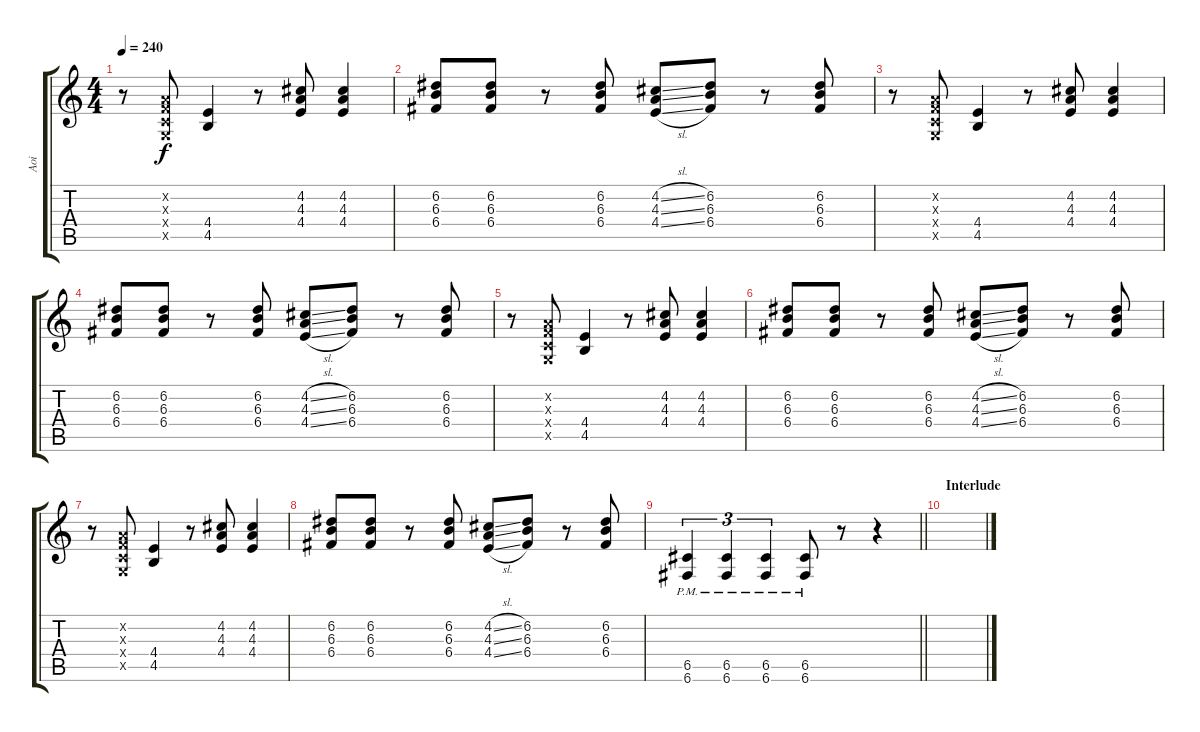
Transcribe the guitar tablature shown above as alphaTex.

\track ("Aoi" "Aoi") {instrument distortionguitar}
\staff {score tabs}
\tuning (D4 A3 F3 C3 G2 C2) {hide}
\ts (4 4)
\tempo 240
\clef g2
\ks c
r.8{dy f} (0.2{x} 0.3{x} 0.4{x} 0.5{x}).8 (4.4 4.5).4 r.8 (4.2 4.3 4.4).8 (4.2 4.3 4.4).4 |
(6.2 6.3 6.4).8 (6.2 6.3 6.4).8 r.8 (6.2 6.3 6.4).8 (4.2{sl} 4.3{sl} 4.4{sl}).8 (6.2 6.3 6.4).8 r.8 (6.2 6.3 6.4).8 |
r.8 (0.2{x} 0.3{x} 0.4{x} 0.5{x}).8 (4.4 4.5).4 r.8 (4.2 4.3 4.4).8 (4.2 4.3 4.4).4 |
(6.2 6.3 6.4).8 (6.2 6.3 6.4).8 r.8 (6.2 6.3 6.4).8 (4.2{sl} 4.3{sl} 4.4{sl}).8 (6.2 6.3 6.4).8 r.8 (6.2 6.3 6.4).8 |
r.8 (0.2{x} 0.3{x} 0.4{x} 0.5{x}).8 (4.4 4.5).4 r.8 (4.2 4.3 4.4).8 (4.2 4.3 4.4).4 |
(6.2 6.3 6.4).8 (6.2 6.3 6.4).8 r.8 (6.2 6.3 6.4).8 (4.2{sl} 4.3{sl} 4.4{sl}).8 (6.2 6.3 6.4).8 r.8 (6.2 6.3 6.4).8 |
r.8 (0.2{x} 0.3{x} 0.4{x} 0.5{x}).8 (4.4 4.5).4 r.8 (4.2 4.3 4.4).8 (4.2 4.3 4.4).4 |
(6.2 6.3 6.4).8 (6.2 6.3 6.4).8 r.8 (6.2 6.3 6.4).8 (4.2{sl} 4.3{sl} 4.4{sl}).8 (6.2 6.3 6.4).8 r.8 (6.2 6.3 6.4).8 |
\barLineRight lightlight
(6.5{pm} 6.6{pm}).4{tu (3 2)} (6.5{pm} 6.6{pm}).4{tu (3 2)} (6.5{pm} 6.6{pm}).4{tu (3 2)} (6.5{pm} 6.6{pm}).8 r.8 r.4 |
\section ("" "Interlude")
